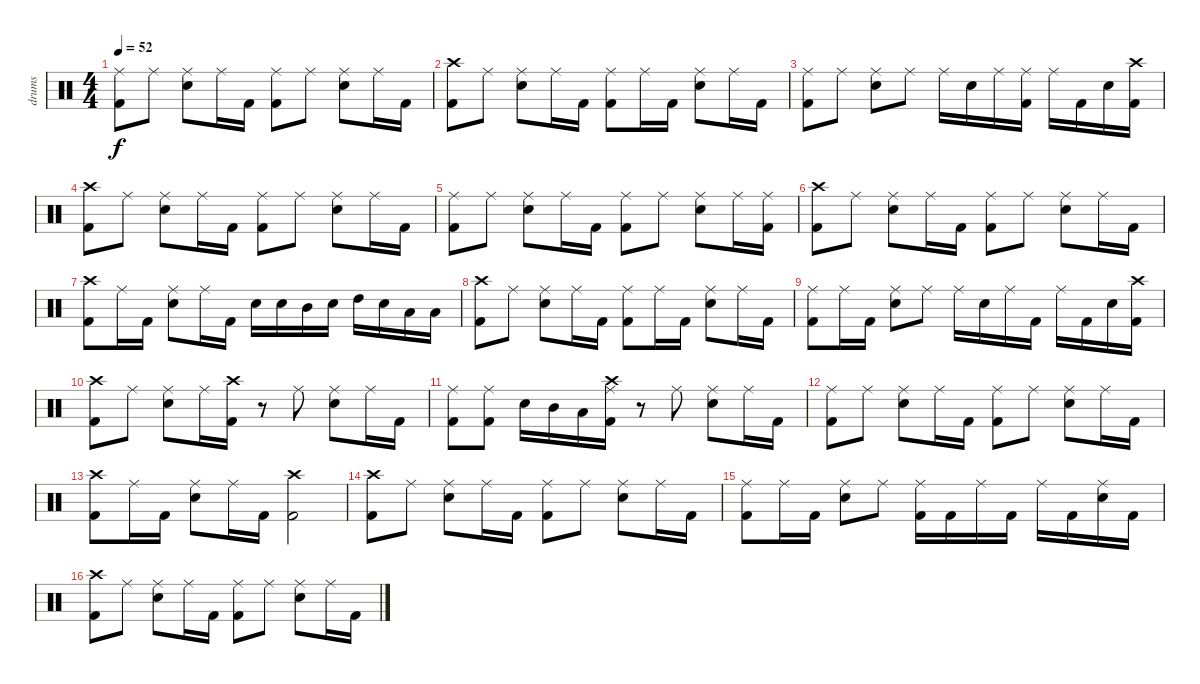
\track ("drums" "drums") {instrument percussion}
\staff {score}
\articulation defaults
\ts (4 4)
\tempo 52
\clef neutral
\ks c
("Ride (middle)" "Kick (hit) 2").8{dy f} "Ride (middle)".8 ("Ride (middle)" "Electric Snare (hit)").8 "Ride (middle)".16 "Kick (hit) 2".16 ("Ride (middle)" "Kick (hit) 2").8 "Ride (middle)".8 ("Ride (middle)" "Electric Snare (hit)").8 "Ride (middle)".16 "Kick (hit) 2".16 |
("Crash high (hit)" "Kick (hit) 2").8 "Ride (middle)".8 ("Ride (middle)" "Electric Snare (hit)").8 "Ride (middle)".16 "Kick (hit) 2".16 ("Ride (middle)" "Kick (hit) 2").8 "Ride (middle)".16 "Kick (hit) 2".16 ("Ride (middle)" "Electric Snare (hit)").8 "Ride (middle)".16 "Kick (hit) 2".16 |
("Ride (middle)" "Kick (hit) 2").8 "Ride (middle)".8 ("Ride (middle)" "Electric Snare (hit)").8 "Ride (middle)".8 "Ride (middle)".16 "Electric Snare (hit)".16 "Ride (middle)".16 ("Ride (middle)" "Kick (hit) 2").16 "Ride (middle)".16 "Kick (hit) 2".16 "Electric Snare (hit)".16 ("Crash high (hit)" "Kick (hit) 2").16 |
("Crash high (hit)" "Kick (hit) 2").8 "Ride (middle)".8 ("Ride (middle)" "Electric Snare (hit)").8 "Ride (middle)".16 "Kick (hit) 2".16 ("Ride (middle)" "Kick (hit) 2").8 "Ride (middle)".8 ("Ride (middle)" "Electric Snare (hit)").8 "Ride (middle)".16 "Kick (hit) 2".16 |
("Ride (middle)" "Kick (hit) 2").8 "Ride (middle)".8 ("Ride (middle)" "Electric Snare (hit)").8 "Ride (middle)".16 "Kick (hit) 2".16 ("Ride (middle)" "Kick (hit) 2").8 "Ride (middle)".8 ("Ride (middle)" "Electric Snare (hit)").8 "Ride (middle)".16 ("Ride (middle)" "Kick (hit) 2").16 |
("Crash high (hit)" "Kick (hit) 2").8 "Ride (middle)".8 ("Ride (middle)" "Electric Snare (hit)").8 "Ride (middle)".16 "Kick (hit) 2".16 ("Ride (middle)" "Kick (hit) 2").8 "Ride (middle)".8 ("Ride (middle)" "Electric Snare (hit)").8 "Ride (middle)".16 "Kick (hit) 2".16 |
("Crash high (hit)" "Kick (hit) 2").8 "Ride (middle)".16 "Kick (hit) 2".16 ("Ride (middle)" "Electric Snare (hit)").8 "Ride (middle)".16 "Kick (hit) 2".16 "Electric Snare (hit)".16 "Electric Snare (hit)".16 "Mid Tom (hit)".16 "Electric Snare (hit)".16 "High Tom (hit)".16 "Electric Snare (hit)".16 "Low Floor Tom (hit)".16 "Low Floor Tom (hit)".16 |
("Crash high (hit)" "Kick (hit) 2").8 "Ride (middle)".8 ("Ride (middle)" "Electric Snare (hit)").8 "Ride (middle)".16 "Kick (hit) 2".16 ("Ride (middle)" "Kick (hit) 2").8 "Ride (middle)".16 "Kick (hit) 2".16 ("Ride (middle)" "Electric Snare (hit)").8 "Ride (middle)".16 "Kick (hit) 2".16 |
("Ride (middle)" "Kick (hit) 2").8 "Ride (middle)".16 "Kick (hit) 2".16 ("Ride (middle)" "Electric Snare (hit)").8 "Ride (middle)".8 "Ride (middle)".16 "Electric Snare (hit)".16 "Ride (middle)".16 "Kick (hit) 2".16 "Ride (middle)".16 "Kick (hit) 2".16 "Electric Snare (hit)".16 ("Crash high (hit)" "Kick (hit) 2").16 |
("Crash high (hit)" "Kick (hit) 2").8 "Ride (middle)".8 ("Ride (middle)" "Electric Snare (hit)").8 "Ride (middle)".16 ("Crash high (hit)" "Kick (hit) 2").16 r.8 "Ride (middle)".8 ("Ride (middle)" "Electric Snare (hit)").8 "Ride (middle)".16 "Kick (hit) 2".16 |
("Ride (middle)" "Kick (hit) 2").8 ("Ride (middle)" "Kick (hit) 2").8 "Electric Snare (hit)".16 "Mid Tom (hit)".16 "Low Floor Tom (hit)".16 ("Crash high (hit)" "Ride (middle)" "Kick (hit) 2").16 r.8 "Ride (middle)".8 ("Ride (middle)" "Electric Snare (hit)").8 "Ride (middle)".16 "Kick (hit) 2".16 |
("Ride (middle)" "Kick (hit) 2").8 "Ride (middle)".8 ("Ride (middle)" "Electric Snare (hit)").8 "Ride (middle)".16 "Kick (hit) 2".16 ("Ride (middle)" "Kick (hit) 2").8 "Ride (middle)".8 ("Ride (middle)" "Electric Snare (hit)").8 "Ride (middle)".16 "Kick (hit) 2".16 |
("Crash high (hit)" "Kick (hit) 2").8 "Ride (middle)".16 "Kick (hit) 2".16 ("Ride (middle)" "Electric Snare (hit)").8 "Ride (middle)".16 "Kick (hit) 2".16 ("Crash high (hit)" "Kick (hit) 2").2 |
("Crash high (hit)" "Kick (hit) 2").8 "Ride (middle)".8 ("Ride (middle)" "Electric Snare (hit)").8 "Ride (middle)".16 "Kick (hit) 2".16 ("Ride (middle)" "Kick (hit) 2").8 "Ride (middle)".8 ("Ride (middle)" "Electric Snare (hit)").8 "Ride (middle)".16 "Kick (hit) 2".16 |
("Ride (middle)" "Kick (hit) 2").8 "Ride (middle)".16 "Kick (hit) 2".16 ("Ride (middle)" "Electric Snare (hit)").8 "Ride (middle)".8 ("Ride (middle)" "Kick (hit) 2").16 "Kick (hit) 2".16 "Ride (middle)".16 "Kick (hit) 2".16 "Ride (middle)".16 "Kick (hit) 2".16 ("Ride (middle)" "Electric Snare (hit)").16 "Kick (hit) 2".16 |
("Crash high (hit)" "Kick (hit) 2").8 "Ride (middle)".8 ("Ride (middle)" "Electric Snare (hit)").8 "Ride (middle)".16 "Kick (hit) 2".16 ("Ride (middle)" "Kick (hit) 2").8 "Ride (middle)".8 ("Ride (middle)" "Electric Snare (hit)").8 "Ride (middle)".16 "Kick (hit) 2".16
